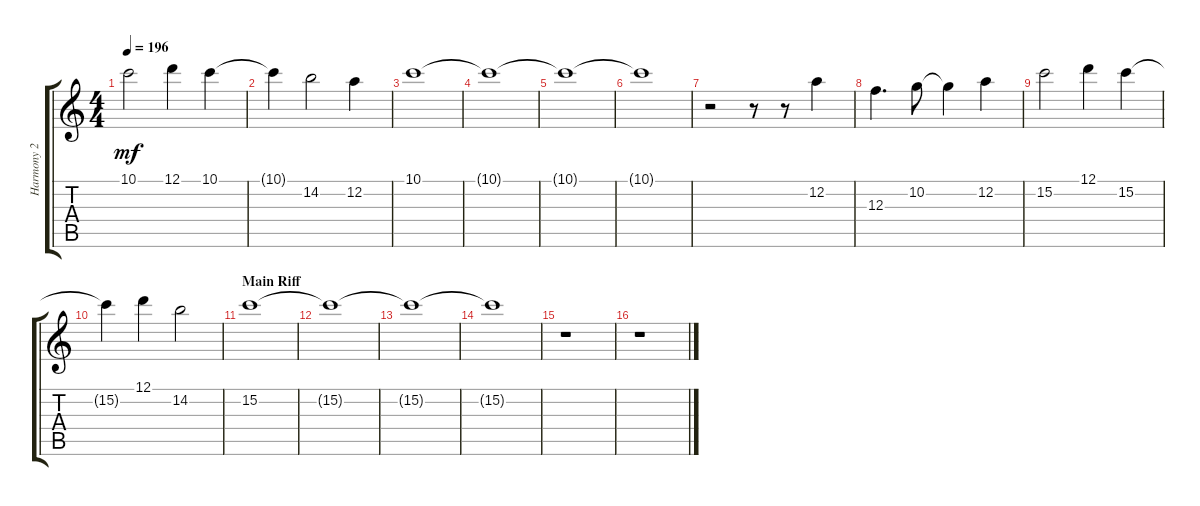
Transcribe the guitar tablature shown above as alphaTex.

\track ("Harmony 2" "Harmony 2") {instrument overdrivenguitar}
\staff {score tabs}
\tuning (D4 A3 F3 C3 G2 C2) {hide}
\ts (4 4)
\tempo 196
\clef g2
\ks aminor
10.1.2{dy mf} 12.1.4 10.1.4 |
10.1{t}.4 14.2.2 12.2.4 |
10.1.1 |
10.1{t}.1 |
10.1{t}.1 |
10.1{t}.1 |
r.2 r.8 r.8 12.2.4 |
12.3.4{d} 10.2.8 10.2{t}.4 12.2.4 |
15.2.2 12.1.4 15.2.4 |
15.2{t}.4 12.1.4 14.2.2 |
\section ("" "Main Riff")
15.2.1 |
15.2{t}.1 |
15.2{t}.1 |
15.2{t}.1 |
r.1 |
r.1
